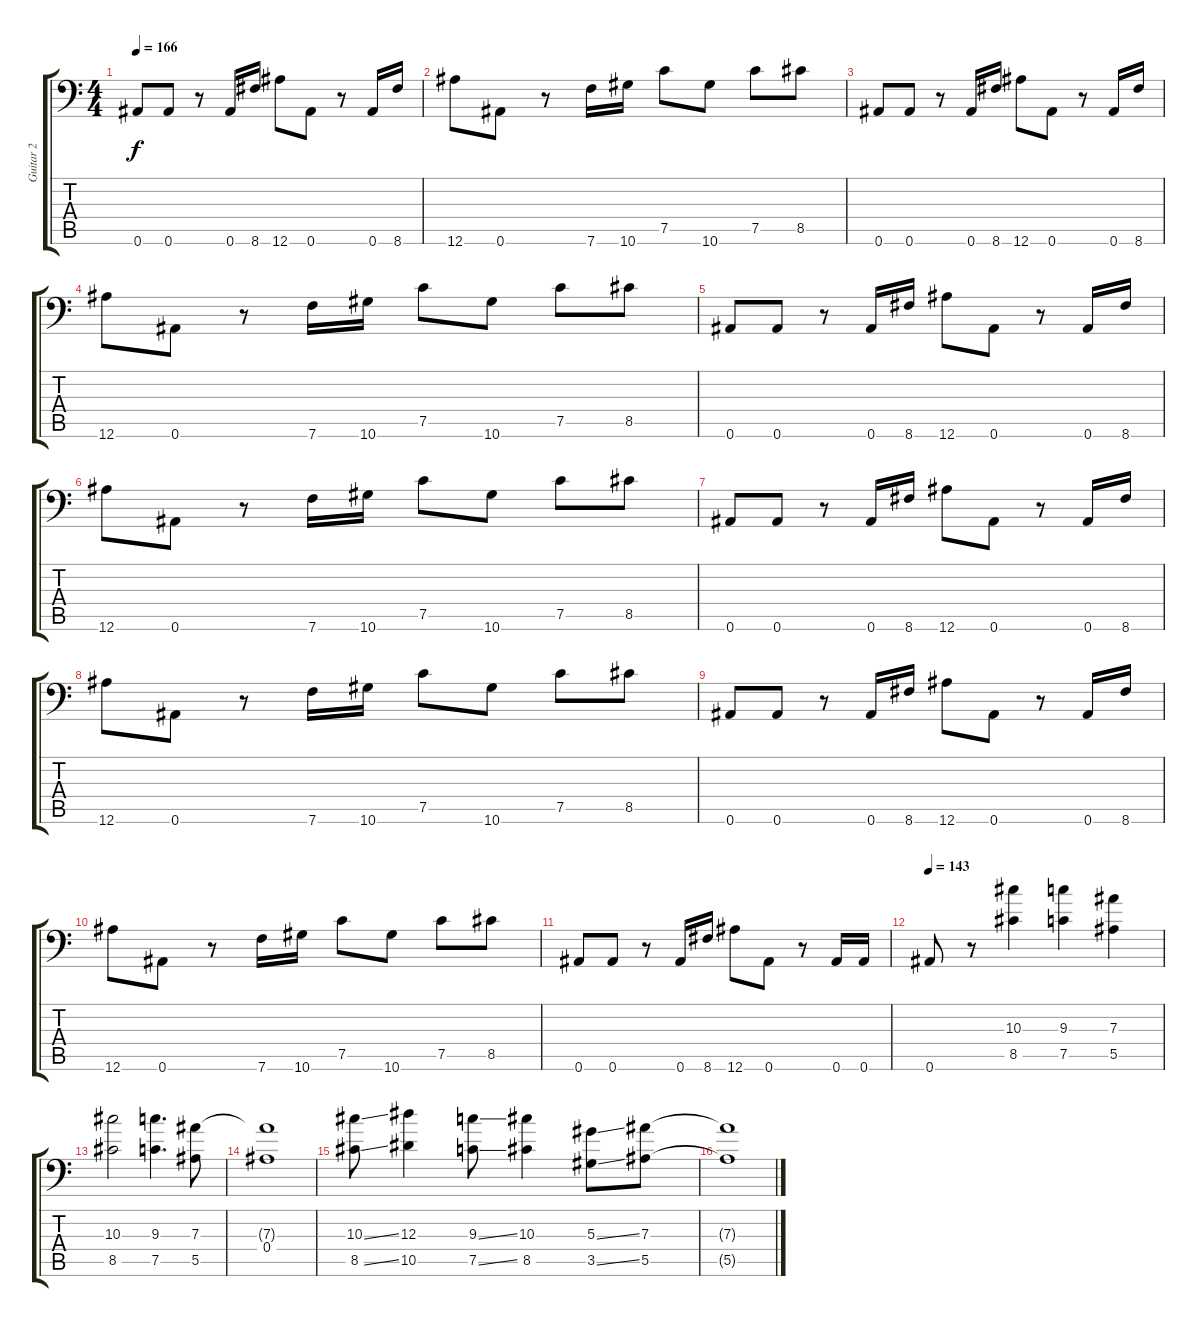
\track ("Guitar 2" "Guitar 2") {instrument distortionguitar}
\staff {score tabs}
\tuning (C4 G3 Eb3 Bb2 F2 Bb1) {hide}
\ts (4 4)
\tempo 166
\clef f4
\ks c
0.6.8{dy f volume 13} 0.6.8 r.8 0.6.16 8.6.16 12.6.8 0.6.8 r.8 0.6.16 8.6.16 |
12.6.8 0.6.8 r.8 7.6.16 10.6.16 7.5.8 10.6.8 7.5.8 8.5.8 |
0.6.8{volume 13} 0.6.8 r.8 0.6.16 8.6.16 12.6.8 0.6.8 r.8 0.6.16 8.6.16 |
12.6.8 0.6.8 r.8 7.6.16 10.6.16 7.5.8 10.6.8 7.5.8 8.5.8 |
0.6.8{volume 13} 0.6.8 r.8 0.6.16 8.6.16 12.6.8 0.6.8 r.8 0.6.16 8.6.16 |
12.6.8 0.6.8 r.8 7.6.16 10.6.16 7.5.8 10.6.8 7.5.8 8.5.8 |
0.6.8{volume 13} 0.6.8 r.8 0.6.16 8.6.16 12.6.8 0.6.8 r.8 0.6.16 8.6.16 |
12.6.8 0.6.8 r.8 7.6.16 10.6.16 7.5.8 10.6.8 7.5.8 8.5.8 |
0.6.8{volume 13} 0.6.8 r.8 0.6.16 8.6.16 12.6.8 0.6.8 r.8 0.6.16 8.6.16 |
12.6.8 0.6.8 r.8 7.6.16 10.6.16 7.5.8 10.6.8 7.5.8 8.5.8 |
0.6.8 0.6.8 r.8 0.6.16 8.6.16 12.6.8 0.6.8 r.8 0.6.16 0.6.16 |
\tempo 143
0.6.8 r.8 (10.3 8.5).4 (9.3 7.5).4 (7.3 5.5).4 |
(10.3 8.5).2 (9.3 7.5).4{d} (7.3 5.5).8 |
(7.3{t} 0.4).1 |
(10.3{ss} 8.5{ss}).8 (12.3 10.5).4 (9.3{ss} 7.5{ss}).8 (10.3 8.5).4 (5.3{ss} 3.5{ss}).8 (7.3 5.5).8 |
(7.3{t} 5.5{t}).1
